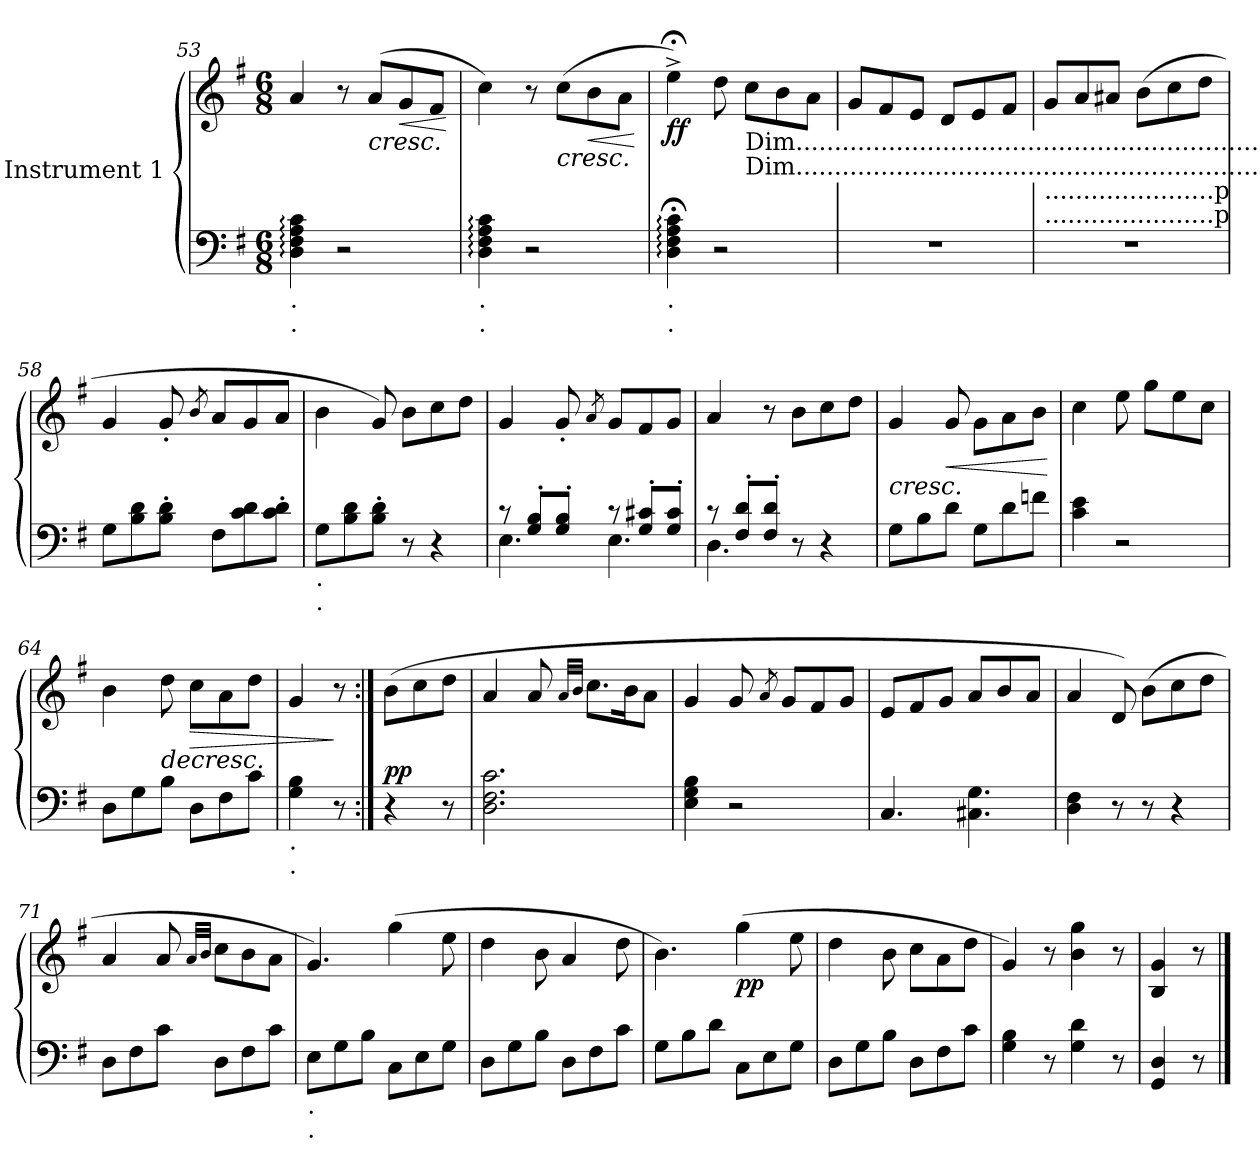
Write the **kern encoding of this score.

**kern	**kern	**dynam
*part1	*part1	*part1
*staff2	*staff1	*staff1/2
*I"Instrument 1	*	*
!!LO:LB:g=z
*clefF4	*clefG2	*
*k[f#]	*k[f#]	*
*G:	*G:	*
*M6/8	*M6/8	*
=53	=53	=53
!LO:TX:b:t=.	!	!
!LO:TX:b:t=.	!	!
!	!	!LO:DY:b
!	!	!LO:DY:n=1:b
4D\: 4F#\: 4A\: 4c\:	4a/	mf mf
2r	8r	.
!	!	!LO:HP:b
.	(>8a/L	<
!	!	!LO:HP:b
.	8g/	<
.	8f#/J	.
.	.	[ [
=54	=54	=54
!LO:TX:b:t=.	!	!
!LO:TX:b:t=.	!	!
!	!	!LO:DY:b
!	!	!LO:DY:n=1:b
4D\: 4F#\: 4A\: 4c\:	4cc\)	mf mf
2r	8r	.
!	!	!LO:HP:b
.	(>8cc\L	<
!	!	!LO:HP:b
.	8b\	<
.	8a\J	.
.	.	[ [
=55	=55	=55
!LO:TX:b:t=.	!	!
!LO:TX:b:t=.	!	!
!	!	!LO:DY:b
!	!	!LO:DY:n=1:b
4D\;<: 4F#\;<: 4A\;<: 4c\;<:	4ee;<^\)	f f
2r	8dd\	.
!	!LO:TX:b:t=Dim............................................................................	!
!	!LO:TX:b:t=Dim............................................................................	!
.	8cc\L	.
.	8b\	.
.	8a\J	.
=56	=56	=56
2.r	8g/L	.
.	8f#/	.
.	8e/J	.
.	8d/L	.
.	8e/	.
.	8f#/J	.
!!LO:PB:g=z
=57	=57	=57
!LO:TX:a:t=......................p	!	!
!LO:TX:a:t=......................p	!	!
2.r	8g/L	.
.	8a/	.
.	8a#X/J	.
.	(>8b\L	.
.	8cc\	.
.	8dd\J	.
=58	=58	=58
8G\L	4g/	.
8B\ 8d\	.	.
8B\' 8d\'J	8g'/	.
.	8qb/	.
8F#\L	8a/L	.
8c\ 8d\	8g/	.
8c\' 8d\'J	8a/J	.
=59	=59	=59
!LO:TX:b:t=.	!	!
!LO:TX:b:t=.	!	!
8G\L	4b\	.
8B\ 8d\	.	.
8B\' 8d\'J	8g/)	.
8r	8b\L	.
4r	8cc\	.
.	8dd\J	.
=60	=60	=60
*^	*	*
8rc	4.E\	4g/	.
8G/' 8B/'L	.	.	.
8G/' 8B/'J	.	8g'/	.
.	.	8qa/	.
8rc	4.E\	8g/L	.
8G/' 8c#X/'L	.	8f#/	.
8G/' 8c#/'J	.	8g/J	.
!!LO:LB:g=z
=61	=61	=61	=61
8rc	4.D\	4a/	.
8F#/' 8d/'L	.	.	.
8F#/' 8d/'J	.	8r	.
8r	4.ryy	8b\L	.
4r	.	8cc\	.
.	.	8dd\J	.
*v	*v	*	*
=62	=62	=62
!	!	!LO:HP:b
8G\L	4g/	<
8B\	.	.
!	!	!LO:HP:b
8d\J	8g/	<
8G\L	8g\L	.
8d\	8a\	.
8fn\J	8b\J	.
.	.	[ [
=63	=63	=63
4c\ 4e\	4cc\	.
2r	8ee\	.
.	8gg\L	.
.	8ee\	.
.	8cc\J	.
=64	=64	=64
8D\L	4b\	.
8G\	.	.
!	!	!LO:HP:b
8B\J	8dd\	>
!	!	!LO:HP:b
8D\L	8cc\L	>
8F#\	8a\	.
8c\J	8dd\J	.
=65	=65	=65
!LO:TX:b:t=.	!	!
!LO:TX:b:t=.	!	!
4G\ 4B\	4g/	.
8r	8r	] ]
!!LO:LB:g=z
=66:|!	=66:|!	=66:|!
!	!	!LO:DY:a=2
!	!	!LO:DY:n=1:a=2
4r	(>8b\L	p p
.	8cc\	.
8r	8dd\J	.
=67	=67	=67
2.D\ 2.F#\ 2.c\	4a/	.
.	8a/	.
.	32qa/LLL	.
.	32qb/JJJ	.
.	8.cc\L	.
.	16b\K	.
.	8a\J	.
=68	=68	=68
4E\ 4G\ 4B\	4g/	.
2r	8g/	.
.	8qa/	.
.	8g/L	.
.	8f#/	.
.	8g/J	.
=69	=69	=69
4.C/	8e/L	.
.	8f#/	.
.	8g/J	.
4.C#X\ 4.G\	8a/L	.
.	8b/	.
.	8a/J	.
!!LO:LB:g=z
=70	=70	=70
4D\ 4F#\	4a/	.
8r	8d/)	.
8r	(>8b\L	.
4r	8cc\	.
.	8dd\J	.
=71	=71	=71
8D\L	4a/	.
8F#\	.	.
8c\J	8a/	.
.	32qa/LLL	.
.	32qb/JJJ	.
8D\L	8cc\L	.
8F#\	8b\	.
8c\J	8a\J	.
=72	=72	=72
!LO:TX:b:t=.	!	!
!LO:TX:b:t=.	!	!
8E\L	4.g/)	.
8G\	.	.
8B\J	.	.
!	!	!LO:DY:b
!	!	!LO:DY:n=1:b
8C\L	(>4gg\	mf mf
8E\	.	.
8G\J	8ee\	.
=73	=73	=73
8D\L	4dd\	.
8G\	.	.
8B\J	8b\	.
8D\L	4a/	.
8F#\	.	.
8c\J	8dd\	.
!!LO:LB:g=z
=74	=74	=74
8G\L	4.b\)	.
8B\	.	.
8d\J	.	.
!	!	!LO:DY:b
!	!	!LO:DY:n=1:b
8C\L	(>4gg\	p p
8E\	.	.
8G\J	8ee\	.
=75	=75	=75
8D\L	4dd\	.
8G\	.	.
8B\J	8b\	.
8D\L	8cc\L	.
8F#\	8a\	.
8c\J	8dd\J	.
=76	=76	=76
4G\ 4B\	4g/)	.
8r	8r	.
!	!	!LO:DY:b
!	!	!LO:DY:n=1:b
4G\ 4d\	4b\ 4gg\	mf mf
8r	8r	.
=77	=77	=77
4GG/ 4D/	4B/ 4g/	.
8r	8r	.
==	==	==
*-	*-	*-
